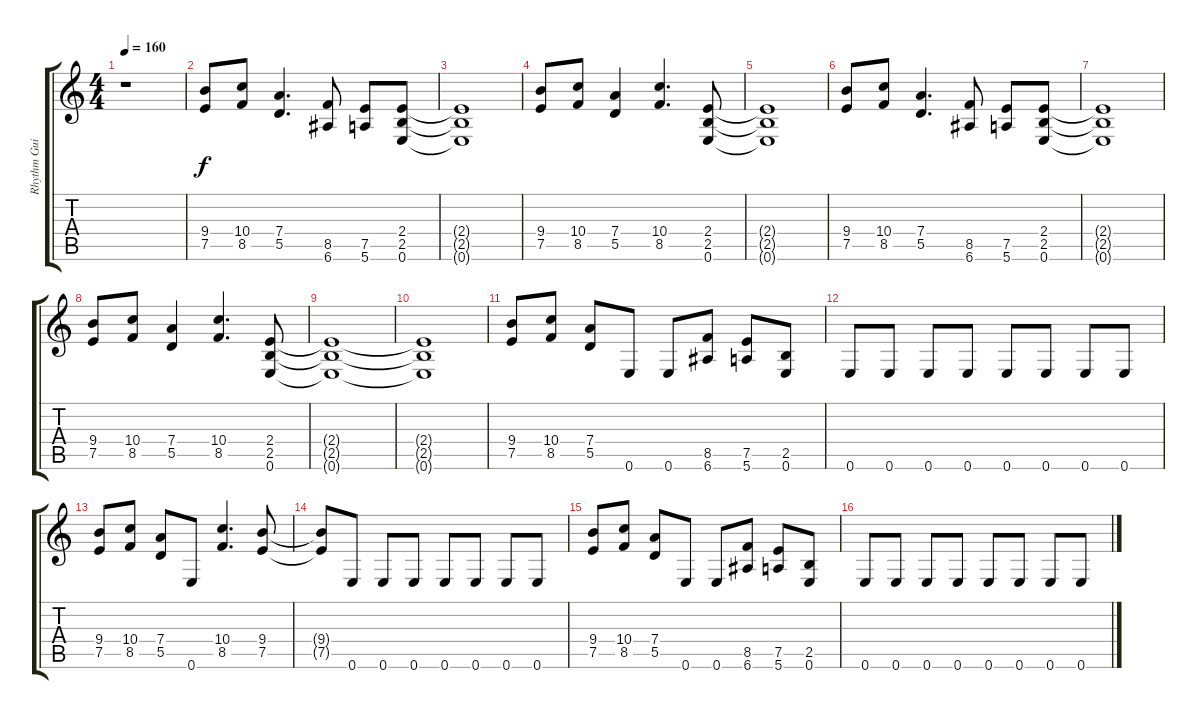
\track ("Rhythm Guitar" "Rhythm Gui") {instrument distortionguitar}
\staff {score tabs}
\tuning (E4 B3 G3 D3 A2 E2) {hide}
\ts (4 4)
\tempo 160
\clef g2
\ks c
r.1{dy f instrument distortionguitar} |
(9.4 7.5).8 (10.4 8.5).8 (7.4 5.5).4{d} (8.5 6.6).8 (7.5 5.6).8 (2.4 2.5 0.6).8 |
(2.4{t} 2.5{t} 0.6{t}).1 |
(9.4 7.5).8 (10.4 8.5).8 (7.4 5.5).4 (10.4 8.5).4{d} (2.4 2.5 0.6).8 |
(2.4{t} 2.5{t} 0.6{t}).1 |
(9.4 7.5).8 (10.4 8.5).8 (7.4 5.5).4{d} (8.5 6.6).8 (7.5 5.6).8 (2.4 2.5 0.6).8 |
(2.4{t} 2.5{t} 0.6{t}).1 |
(9.4 7.5).8 (10.4 8.5).8 (7.4 5.5).4 (10.4 8.5).4{d} (2.4 2.5 0.6).8 |
(2.4{t} 2.5{t} 0.6{t}).1 |
(2.4{t} 2.5{t} 0.6{t}).1 |
(9.4 7.5).8 (10.4 8.5).8 (7.4 5.5).8 0.6.8 0.6.8 (8.5 6.6).8 (7.5 5.6).8 (2.5 0.6).8 |
0.6.8 0.6.8 0.6.8 0.6.8 0.6.8 0.6.8 0.6.8 0.6.8 |
(9.4 7.5).8 (10.4 8.5).8 (7.4 5.5).8 0.6.8 (10.4 8.5).4{d} (9.4 7.5).8 |
(9.4{t} 7.5{t}).8 0.6.8 0.6.8 0.6.8 0.6.8 0.6.8 0.6.8 0.6.8 |
(9.4 7.5).8 (10.4 8.5).8 (7.4 5.5).8 0.6.8 0.6.8 (8.5 6.6).8 (7.5 5.6).8 (2.5 0.6).8 |
0.6.8 0.6.8 0.6.8 0.6.8 0.6.8 0.6.8 0.6.8 0.6.8
